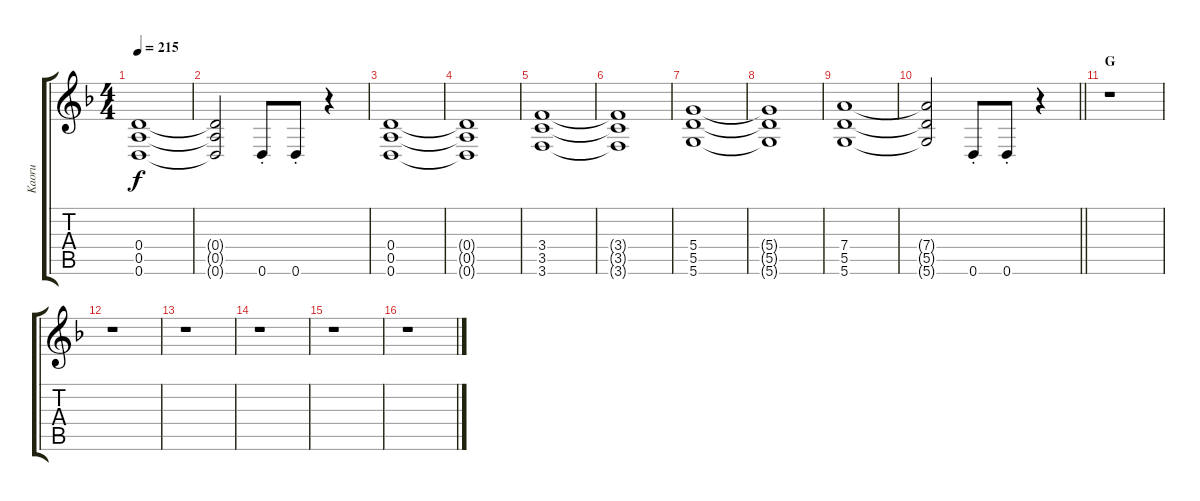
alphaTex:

\track ("Kaoru" "Kaoru") {instrument overdrivenguitar}
\staff {score tabs}
\tuning (E4 B3 G3 D3 A2 D2) {hide}
\ts (4 4)
\tempo 215
\clef g2
\ks f
(0.4 0.5 0.6).1{dy f} |
(0.4{t} 0.5{t} 0.6{t}).2 0.6{st}.8 0.6{st}.8 r.4 |
(0.4 0.5 0.6).1 |
(0.4{t} 0.5{t} 0.6{t}).1 |
(3.4 3.5 3.6).1 |
(3.4{t} 3.5{t} 3.6{t}).1 |
(5.4 5.5 5.6).1 |
(5.4{t} 5.5{t} 5.6{t}).1 |
(7.4 5.5 5.6).1 |
\barLineRight lightlight
(7.4{t} 5.5{t} 5.6{t}).2 0.6{st}.8 0.6{st}.8 r.4 |
\section ("" "G")
r.1 |
r.1 |
r.1 |
r.1 |
r.1 |
r.1
